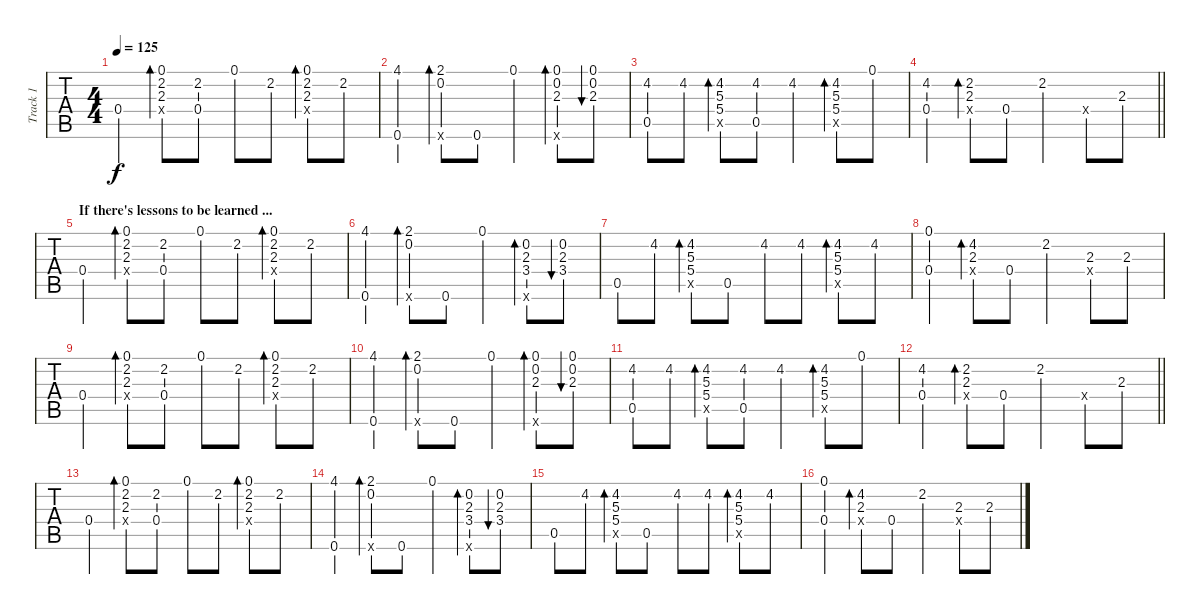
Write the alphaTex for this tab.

\track ("Track 1" "Track 1") {instrument acousticguitarsteel}
\staff {tabs}
\tuning (E4 B3 Gb3 Db3 B2 E2) {hide}
\ts (4 4)
\tempo 125
\clef g2
\ks c
0.4.4{dy f} (0.1 2.2 2.3 0.4{x}).8{bd 60} (2.2 0.4).8 0.1.8 2.2.8 (0.1 2.2 2.3 0.4{x}).8{bd 60} 2.2.8 |
(4.1 0.6).4 (2.1 0.2 0.6{x}).8{bd 60} 0.6.8 0.1.4 (0.1 0.2 2.3 0.6{x}).8{bd 60} (0.1 0.2 2.3).8{bu 60} |
(4.2 0.5).8 4.2.8 (4.2 5.3 5.4 0.5{x}).8{bd 60} (4.2 0.5).8 4.2.4 (4.2 5.3 5.4 0.5{x}).8{bd 60} 0.1.8 |
\barLineRight lightlight
(4.2 0.4).4 (2.2 2.3 0.4{x}).8{bd 60} 0.4.8 2.2.4 0.4{x}.8 2.3.8 |
\section ("" "If there's lessons to be learned ...")
0.4.4 (0.1 2.2 2.3 0.4{x}).8{bd 60} (2.2 0.4).8 0.1.8 2.2.8 (0.1 2.2 2.3 0.4{x}).8{bd 60} 2.2.8 |
(4.1 0.6).4 (2.1 0.2 0.6{x}).8{bd 60} 0.6.8 0.1.4 (0.2 2.3 3.4 0.6{x}).8{bd 60} (0.2 2.3 3.4).8{bu 60} |
0.5.8 4.2.8 (4.2 5.3 5.4 0.5{x}).8{bd 60} 0.5.8 4.2.8 4.2.8 (4.2 5.3 5.4 0.5{x}).8{bd 60} 4.2.8 |
(0.1 0.4).4 (4.2 2.3 0.4{x}).8{bd 60} 0.4.8 2.2.4 (2.3 0.4{x}).8 2.3.8 |
0.4.4 (0.1 2.2 2.3 0.4{x}).8{bd 60} (2.2 0.4).8 0.1.8 2.2.8 (0.1 2.2 2.3 0.4{x}).8{bd 60} 2.2.8 |
(4.1 0.6).4 (2.1 0.2 0.6{x}).8{bd 60} 0.6.8 0.1.4 (0.1 0.2 2.3 0.6{x}).8{bd 60} (0.1 0.2 2.3).8{bu 60} |
(4.2 0.5).8 4.2.8 (4.2 5.3 5.4 0.5{x}).8{bd 60} (4.2 0.5).8 4.2.4 (4.2 5.3 5.4 0.5{x}).8{bd 60} 0.1.8 |
\barLineRight lightlight
(4.2 0.4).4 (2.2 2.3 0.4{x}).8{bd 60} 0.4.8 2.2.4 0.4{x}.8 2.3.8 |
0.4.4 (0.1 2.2 2.3 0.4{x}).8{bd 60} (2.2 0.4).8 0.1.8 2.2.8 (0.1 2.2 2.3 0.4{x}).8{bd 60} 2.2.8 |
(4.1 0.6).4 (2.1 0.2 0.6{x}).8{bd 60} 0.6.8 0.1.4 (0.2 2.3 3.4 0.6{x}).8{bd 60} (0.2 2.3 3.4).8{bu 60} |
0.5.8 4.2.8 (4.2 5.3 5.4 0.5{x}).8{bd 60} 0.5.8 4.2.8 4.2.8 (4.2 5.3 5.4 0.5{x}).8{bd 60} 4.2.8 |
(0.1 0.4).4 (4.2 2.3 0.4{x}).8{bd 60} 0.4.8 2.2.4 (2.3 0.4{x}).8 2.3.8
